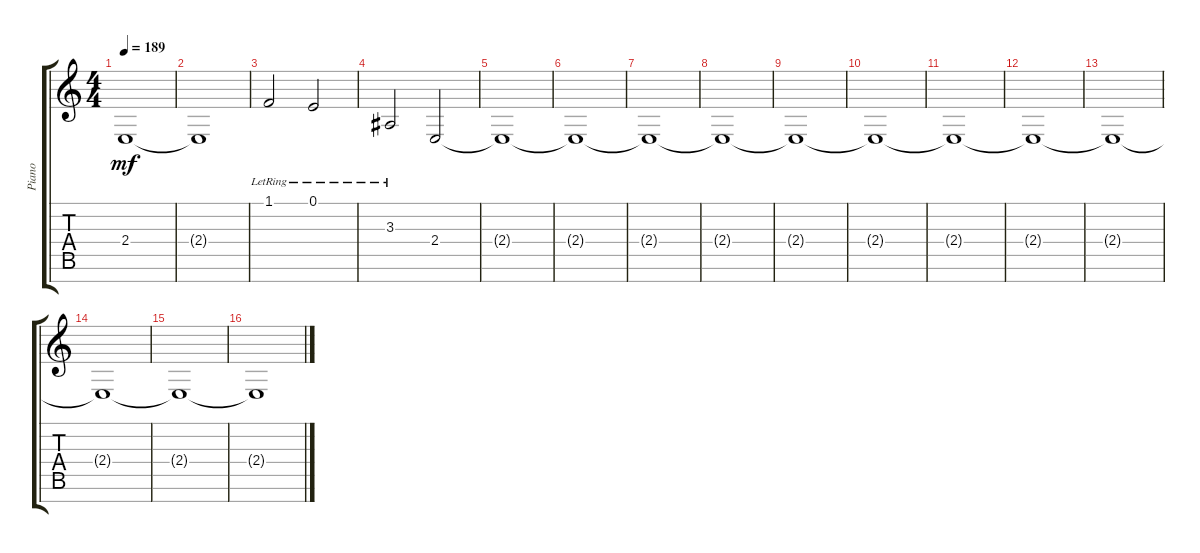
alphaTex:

\track ("Piano" "Piano") {instrument acousticgrandpiano}
\staff {score tabs}
\tuning (E4 B3 G3 D3 A2 E2 B1) {hide}
\ts (4 4)
\tempo 189
\clef g2
\ks c
2.4{t}.1{dy mf} |
2.4{t}.1 |
1.1{lr}.2{volume 16} 0.1{lr}.2 |
3.3{lr}.2 2.4.2 |
2.4{t}.1 |
2.4{t}.1 |
2.4{t}.1 |
2.4{t}.1 |
2.4{t}.1 |
2.4{t}.1 |
2.4{t}.1 |
2.4{t}.1 |
2.4{t}.1 |
2.4{t}.1 |
2.4{t}.1 |
2.4{t}.1
